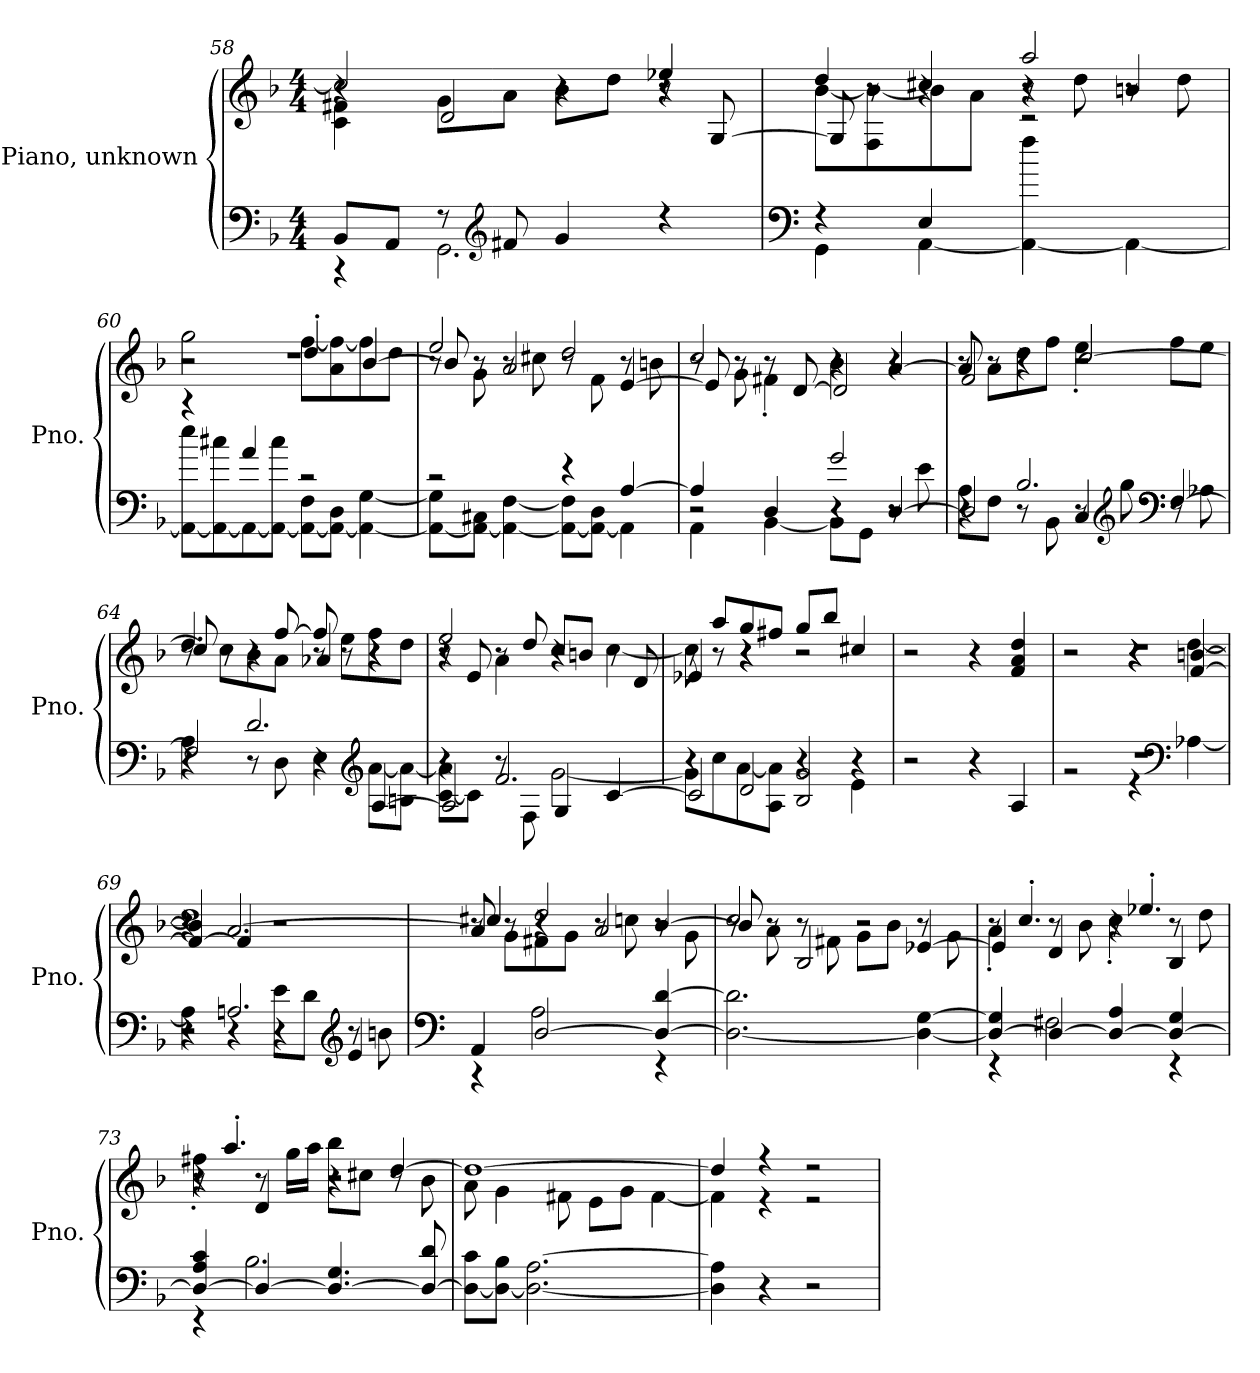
**kern	**kern
*part1	*part1
*staff2	*staff1
*I"Piano, unknown	*
*I'Pno.	*
*clefF4	*clefG2
*k[b-]	*k[b-]
*M4/4	*M4/4
=58	=58
*^	*^
*	*	*	*^
8BB-/L	4r	2cc/]	4c\ 4f#X\	4r
8AA/J	.	.	.	.
8r	2.GG\	.	8g\L	2d/
*clefG2	*	*	*	*
8f#X/	.	.	8a\J	.
4g/	.	4r	8b-\L	.
.	.	.	8dd\J	.
4r	.	4ee-X/	4r	8r
.	.	.	.	[8G/
!!LO:PB:g=z	!!	!!
=59	=59	=59	=59	=59
*clefF4	*	*	*	*
4r	4GG\	4dd/	[8b-\L	8G/]
.	.	.	8F\ 8b-\_	8r
4E/	[4AA\	4cc#X/	8b-\]	4r
.	.	.	8a\J	.
2r	4AA\_ 4ff\	2aa/	8r	4r
.	.	.	8dd\	.
.	4AA\_	.	8r	4bn/
.	.	.	8dd\	.
=60	=60	=60	=60	=60
4r	8AA\_ 8ee\L	1r	2gg\	2r
.	8AA\_ 8cc#X\	.	.	.
4a/	8AA\_	.	.	.
.	8AA\_ 8cc#\J	.	.	.
2r	8AA\_ 8F\L	.	[8ff\L	4dd'/
.	8AA\_ 8D\J	.	8a\ 8ff\_	.
.	4AA\_ [4G\	.	8ff\]	[4b-/
.	.	.	8dd\J	.
=61	=61	=61	=61	=61
2r	8AA\_ 8G\]L	2ee/	8r	8b-/]
.	8AA\_ 8C#X\J	.	8g\	8r
.	4AA\_ [4F\	.	8r	2a/
.	.	.	8cc#X\	.
4r	8AA\_ 8F\]L	2dd/	8r	.
.	8AA\_ 8D\J	.	8f\	.
[4A/	4AA\]	.	8r	[4e/
.	.	.	8bn\	.
!!LO:LB:g=z	!!	!!
=62	=62	=62	=62	=62
*	*^	*	*	*
4A/]	4AA\	2r	2cc/	8r	8e/]
.	.	.	.	8g\	8r
4D/	[4BB-\	.	.	4f#X'\	8r
.	.	.	.	.	[8d/
2g/	8BB-\L]	4r	4r	4b-\	2d/]
.	8GG\J	.	.	.	.
.	8r	[4D/	[4a/	4r	.
.	8e\	.	.	.	.
=63	=63	=63	=63	=63	=63
4r	8A\L	2D/]	8a/]	8r	2f/
.	8F\J	.	8r	8a\L	.
2.B-/	8r	.	4r	8dd\	.
.	8BB-\	.	.	8ff\J	.
.	8r	4C/	2r	4ee'\	[2cc/
*clefG2	*	*	*	*	*
.	8gg\	.	.	.	.
*clefF4	*	*	*	*	*
.	8r	[4F/	.	8ff\L	.
.	8A-X\	.	.	8ee\J	.
=64	=64	=64	=64	=64	=64
4r	4A\	2F/]	4.dd/	8r	8cc/]
.	.	.	.	8cc\L	8r
2.d/	8r	.	.	8b-\	4r
.	8D\	.	[8ff/	8a\J	.
.	4E\	4r	8ff/]	8r	4a-X/
.	.	.	8r	8ee\L	.
*clefG2	*	*	*	*	*
.	[8a\L	[4A/	4r	8ff\	4r
.	8Bn\ 8a\_J	.	.	8dd\J	.
!!LO:LB:g=z	!!	!!
=65	=65	=65	=65	=65	=65
4r	[8c\ 8a\]L	2A/]	8r	4r	2ee/
.	8c\J]	.	8e/	.	.
2.f/	8r	.	8r	4a\	.
.	8F\	.	8dd/	.	.
.	[2g\	4G/	8cc/L	4r	2r
.	.	.	8bn/J	.	.
.	.	[4c/	8r	[4cc\	.
.	.	.	8d/	.	.
=66	=66	=66	=66	=66	=66
4r	8g\L]	2c/]	8r	8cc\]	4e-X/
.	8cc\	.	8aa/L	8r	.
2d/	[8a\	.	8gg/	4r	4r
.	8A\ 8a\]J	.	8ff#X/J	.	.
.	4r	2B-/ 2g/	8gg/L	2r	2r
.	.	.	8bb-/J	.	.
4r	4e\	.	4cc#X/	.	.
*v	*v	*v	*	*	*
*	*v	*v	*v
=67	=67
2r	2r
4r	4r
4A/	4f/ 4a/ 4dd/
=68	=68
*^	*^
*	*	*	*^
1r	2r	1r	2r	2r
.	4r	.	4r	4r
*clefF4	*	*	*	*
.	[4A-X\	.	[4dd\	[4f/ [4bn/
!!LO:LB:g=z	!!	!!
=69	=69	=69	=69	=69
*	*^	*	*	*
2r	4A-\]	4r	4r	1dd]	4f/_ 4b/]
.	4r	2.An/	[2.a/	.	4f/]
4r	8e\L	.	.	.	2r
.	8d\J	.	.	.	.
*clefG2	*	*	*	*	*
4e/	8r	.	.	.	.
.	8bn\	.	.	.	.
*v	*v	*v	*	*	*
=70	=70	=70	=70
*clefF4	*	*	*
*^	*	*	*
4AA/	4r	8a/]	8r	4cc#X/
.	.	8r	8g\L	.
[2D/	2A\	4r	8f#X\	2dd/
.	.	.	8g\J	.
.	.	2a/	8r	.
.	.	.	8ccn\	.
4D/_ [4d/	4r	.	8r	[4b-/
.	.	.	8g\	.
*v	*v	*	*	*
=71	=71	=71	=71
2.D\_ 2.d\]	2cc/	8r	8b-/]
.	.	8a\	8r
.	.	8r	2B-/
.	.	8f#X\	.
.	2r	8g\L	.
.	.	8b-\J	.
4D\_ [4G\	.	8r	[4e-X/
.	.	8g\	.
=72	=72	=72	=72
*^	*	*	*
4D/_ 4G/]	4r	8r	4a'\	4e-/]
.	.	4.cc'/	.	.
4D/_	2F#X\	.	8r	4d/
.	.	.	8b-\	.
4D/_ 4A/	.	8r	4cc'\	4r
.	.	4.ee-X'/	.	.
4D/_ 4G/	4r	.	8r	4B-/
.	.	.	8dd\	.
!!LO:LB:g=z	!!	!!
=73	=73	=73	=73	=73
4D/_ 4A/ 4c/	4r	8r	4ff#X'\	4r
.	.	4.aa'/	.	.
4D/_	2.B-\	.	8r	4d/
.	.	.	16gg\LL	.
.	.	.	16aa\JJ	.
4.D/_ 4.G/	.	4r	8bb-\L	2r
.	.	.	8cc#X\J	.
.	.	[4dd/	8r	.
8D/_ 8d/	.	.	8b-\	.
*v	*v	*	*	*
*	*	*v	*v
=74	=74	=74
8D\_ 8c\L	1dd_	8a\
8D\_ 8B-\J	.	4g\
2.D\_ [2.A\	.	.
.	.	8f#X\
.	.	8e\L
.	.	8g\J
.	.	[4f#\
=75	=75	=75
4D\] 4A\]	4dd/]	4f#\]
4r	4r	4r
2r	2r	2r
*	*v	*v
=	=
*-	*-
